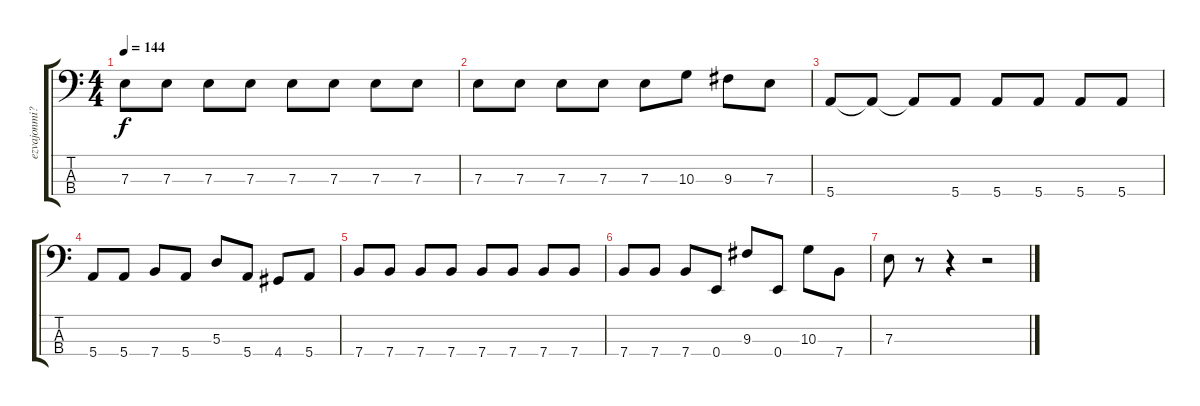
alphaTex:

\track ("ezvajonmi?" "ezvajonmi?") {instrument electricbassfinger}
\staff {score tabs}
\tuning (G2 D2 A1 E1) {hide}
\ts (4 4)
\tempo 144
\clef f4
\ks c
7.3.8{dy f} 7.3.8 7.3.8 7.3.8 7.3.8 7.3.8 7.3.8 7.3.8 |
7.3.8 7.3.8 7.3.8 7.3.8 7.3.8 10.3.8 9.3.8 7.3.8 |
5.4.8 5.4{t}.8 5.4{t}.8 5.4.8 5.4.8 5.4.8 5.4.8 5.4.8 |
5.4.8 5.4.8 7.4.8 5.4.8 5.3.8 5.4.8 4.4.8 5.4.8 |
7.4.8 7.4.8 7.4.8 7.4.8 7.4.8 7.4.8 7.4.8 7.4.8 |
7.4.8 7.4.8 7.4.8 0.4.8 9.3.8 0.4.8 10.3.8 7.4.8 |
7.3.8 r.8 r.4 r.2
